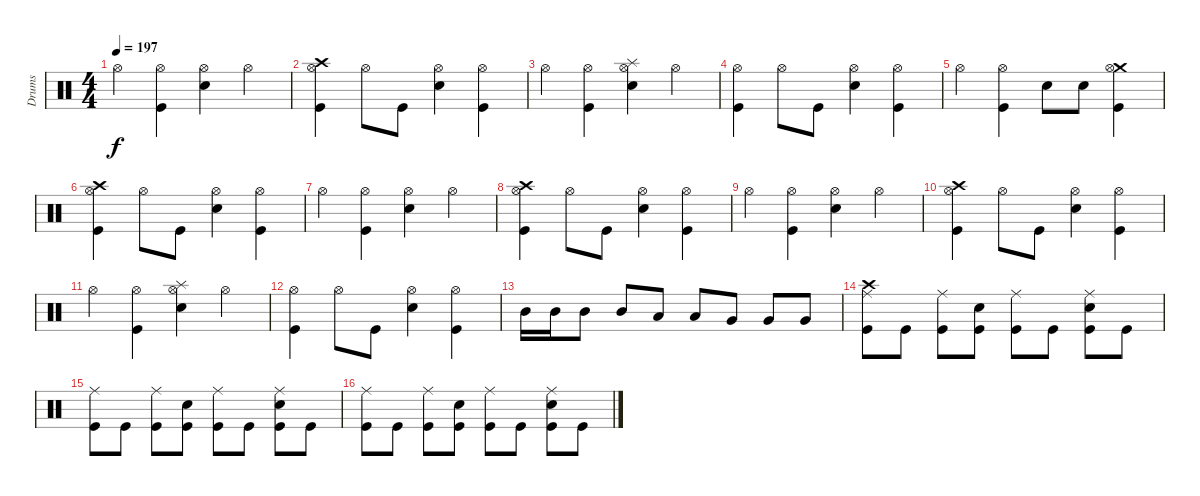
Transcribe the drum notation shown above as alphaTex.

\track ("Drums" "Drums") {instrument percussion}
\staff {score}
\articulation defaults
\ts (4 4)
\tempo 197
\clef neutral
\ks c "Hi-Hat (open)".4{dy f}
("Hi-Hat (open)" "Kick (hit)").4 ("Hi-Hat (open)" "Electric Snare (hit)").4 "Hi-Hat (open)".4 |
("Crash high (hit)" "Hi-Hat (open)" "Kick (hit)").4 "Hi-Hat (open)".8 "Kick (hit)".8 ("Hi-Hat (open)" "Electric Snare (hit)").4 ("Hi-Hat (open)" "Kick (hit)").4 |
"Hi-Hat (open)".4 ("Hi-Hat (open)" "Kick (hit)").4 ("Splash (hit)" "Hi-Hat (open)" "Electric Snare (hit)").4 "Hi-Hat (open)".4 |
("Hi-Hat (open)" "Kick (hit)").4 "Hi-Hat (open)".8 "Kick (hit)".8 ("Hi-Hat (open)" "Electric Snare (hit)").4 ("Hi-Hat (open)" "Kick (hit)").4 |
"Hi-Hat (open)".4 ("Hi-Hat (open)" "Kick (hit)").4 "Electric Snare (hit)".8 "Electric Snare (hit)".8 ("Crash medium (hit)" "Hi-Hat (open)" "Kick (hit)").4 |
("Crash high (hit)" "Hi-Hat (open)" "Kick (hit)").4 "Hi-Hat (open)".8 "Kick (hit)".8 ("Hi-Hat (open)" "Electric Snare (hit)").4 ("Hi-Hat (open)" "Kick (hit)").4 |
"Hi-Hat (open)".4 ("Hi-Hat (open)" "Kick (hit)").4 ("Hi-Hat (open)" "Electric Snare (hit)").4 "Hi-Hat (open)".4 |
("Crash high (hit)" "Hi-Hat (open)" "Kick (hit)").4 "Hi-Hat (open)".8 "Kick (hit)".8 ("Hi-Hat (open)" "Electric Snare (hit)").4 ("Hi-Hat (open)" "Kick (hit)").4 |
"Hi-Hat (open)".4 ("Hi-Hat (open)" "Kick (hit)").4 ("Hi-Hat (open)" "Electric Snare (hit)").4 "Hi-Hat (open)".4 |
("Crash high (hit)" "Hi-Hat (open)" "Kick (hit)").4 "Hi-Hat (open)".8 "Kick (hit)".8 ("Hi-Hat (open)" "Electric Snare (hit)").4 ("Hi-Hat (open)" "Kick (hit)").4 |
"Hi-Hat (open)".4 ("Hi-Hat (open)" "Kick (hit)").4 ("Splash (hit)" "Hi-Hat (open)" "Electric Snare (hit)").4 "Hi-Hat (open)".4 |
("Hi-Hat (open)" "Kick (hit)").4 "Hi-Hat (open)".8 "Kick (hit)".8 ("Hi-Hat (open)" "Electric Snare (hit)").4 ("Hi-Hat (open)" "Kick (hit)").4 |
"Mid Tom (hit)".16 "Mid Tom (hit)".16 "Mid Tom (hit)".8 "Mid Tom (hit)".8 "Low Tom (hit)".8 "Low Tom (hit)".8 "Very Low Tom (hit)".8 "Very Low Tom (hit)".8 "Very Low Tom (hit)".8 |
("Crash high (hit)" "Ride (middle)" "Kick (hit)").8 "Kick (hit)".8 ("Ride (middle)" "Kick (hit)").8 ("Electric Snare (hit)" "Kick (hit)").8 ("Ride (middle)" "Kick (hit)").8 "Kick (hit)".8 ("Ride (middle)" "Electric Snare (hit)" "Kick (hit)").8 "Kick (hit)".8 |
("Ride (middle)" "Kick (hit)").8 "Kick (hit)".8 ("Ride (middle)" "Kick (hit)").8 ("Electric Snare (hit)" "Kick (hit)").8 ("Ride (middle)" "Kick (hit)").8 "Kick (hit)".8 ("Ride (middle)" "Electric Snare (hit)" "Kick (hit)").8 "Kick (hit)".8 |
("Ride (middle)" "Kick (hit)").8 "Kick (hit)".8 ("Ride (middle)" "Kick (hit)").8 ("Electric Snare (hit)" "Kick (hit)").8 ("Ride (middle)" "Kick (hit)").8 "Kick (hit)".8 ("Ride (middle)" "Electric Snare (hit)" "Kick (hit)").8 "Kick (hit)".8
